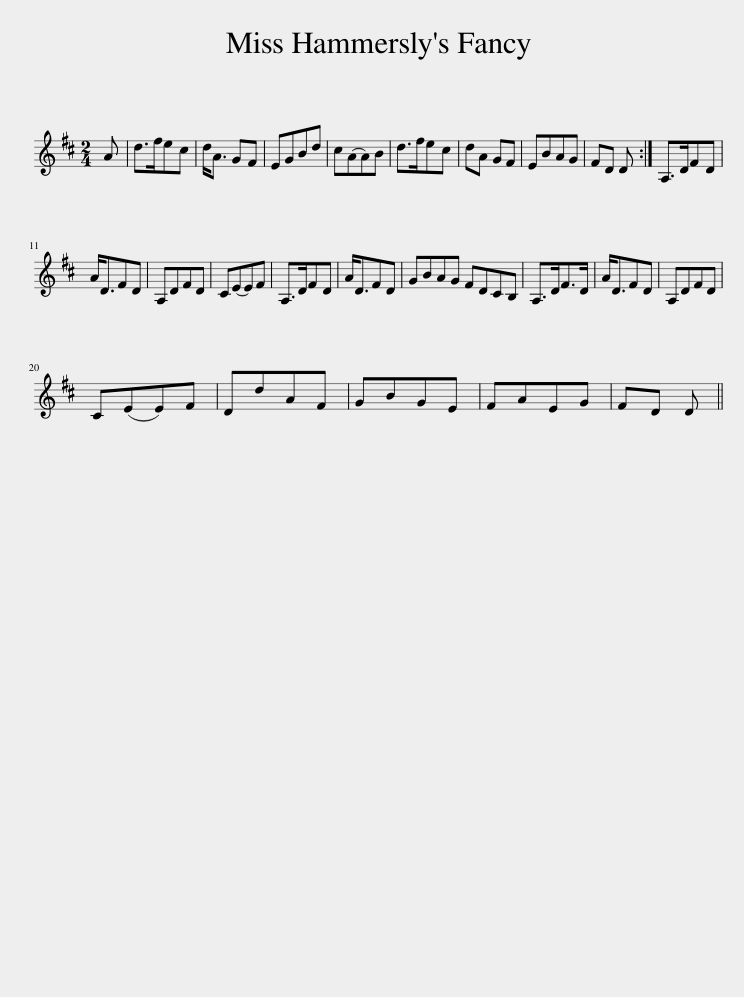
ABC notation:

X:1
L:1/8
M:2/4
I:linebreak $
K:D
V:1 treble
V:1
 A | d>fec | d<A GF | EGBd | c(AA)B | %5
 d>fec | dA GF | EBAG | FD D :| A,>DFD |$ %10
 A<DFD | A,DFD | C(EE)F | A,>DFD | A<DFD | %15
 GBAG FDCB, | A,>DF>D | A<DFD | A,DFD |$ C(EE)F | %20
 DdAF | GBGE | FAEG | FD D || %24
